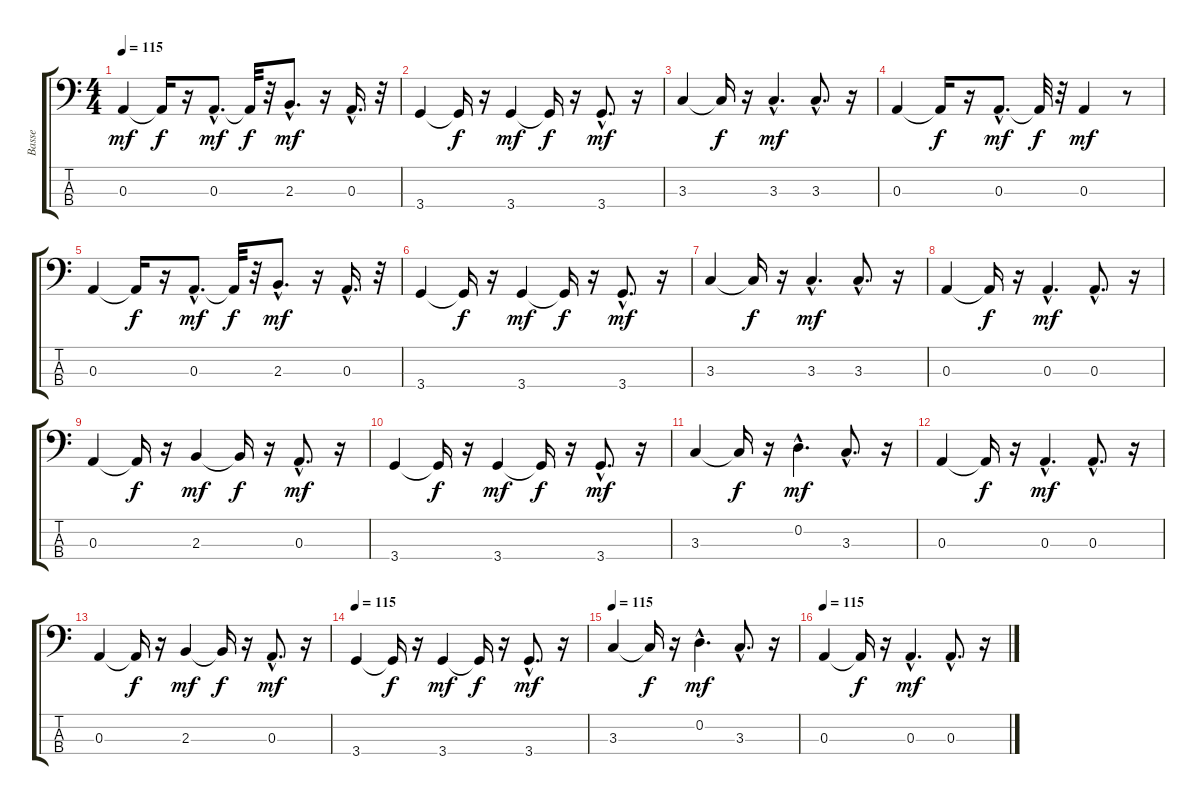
\track ("Basse" "Basse") {instrument acousticbass}
\staff {score tabs}
\tuning (G2 D2 A1 E1) {hide}
\ts (4 4)
\tempo 115
\clef f4
\ks c
0.3.4{dy mf} 0.3{t}.16{dy f} r.16 0.3{hac}.8{d dy mf} 0.3{t}.32{dy f} r.32 2.3{hac}.8{d dy mf} r.16 0.3{hac}.16{d} r.32 |
3.4.4 3.4{t}.16{dy f} r.16 3.4.4{dy mf} 3.4{t}.16{dy f} r.16 3.4{hac}.8{d dy mf} r.16 |
3.3.4 3.3{t}.16{dy f} r.16 3.3{hac}.4{d dy mf} 3.3{hac}.8{d} r.16 |
0.3.4 0.3{t}.16{dy f} r.16 0.3{hac}.8{d dy mf} 0.3{t}.32{dy f} r.32 0.3.4{dy mf} r.8 |
0.3.4 0.3{t}.16{dy f} r.16 0.3{hac}.8{d dy mf} 0.3{t}.32{dy f} r.32 2.3{hac}.8{d dy mf} r.16 0.3{hac}.16{d} r.32 |
3.4.4 3.4{t}.16{dy f} r.16 3.4.4{dy mf} 3.4{t}.16{dy f} r.16 3.4{hac}.8{d dy mf} r.16 |
3.3.4 3.3{t}.16{dy f} r.16 3.3{hac}.4{d dy mf} 3.3{hac}.8{d} r.16 |
0.3.4 0.3{t}.16{dy f} r.16 0.3{hac}.4{d dy mf} 0.3{hac}.8{d} r.16 |
0.3.4 0.3{t}.16{dy f} r.16 2.3.4{dy mf} 2.3{t}.16{dy f} r.16 0.3{hac}.8{d dy mf} r.16 |
3.4.4 3.4{t}.16{dy f} r.16 3.4.4{dy mf} 3.4{t}.16{dy f} r.16 3.4{hac}.8{d dy mf} r.16 |
3.3.4 3.3{t}.16{dy f} r.16 0.2{hac}.4{d dy mf} 3.3{hac}.8{d} r.16 |
0.3.4 0.3{t}.16{dy f} r.16 0.3{hac}.4{d dy mf} 0.3{hac}.8{d} r.16 |
0.3.4 0.3{t}.16{dy f} r.16 2.3.4{dy mf} 2.3{t}.16{dy f} r.16 0.3{hac}.8{d dy mf} r.16 |
\tempo 115
3.4.4 3.4{t}.16{dy f} r.16 3.4.4{dy mf} 3.4{t}.16{dy f} r.16 3.4{hac}.8{d dy mf} r.16 |
\tempo 115
3.3.4 3.3{t}.16{dy f} r.16 0.2{hac}.4{d dy mf} 3.3{hac}.8{d} r.16 |
\tempo 115
0.3.4 0.3{t}.16{dy f} r.16 0.3{hac}.4{d dy mf} 0.3{hac}.8{d} r.16
